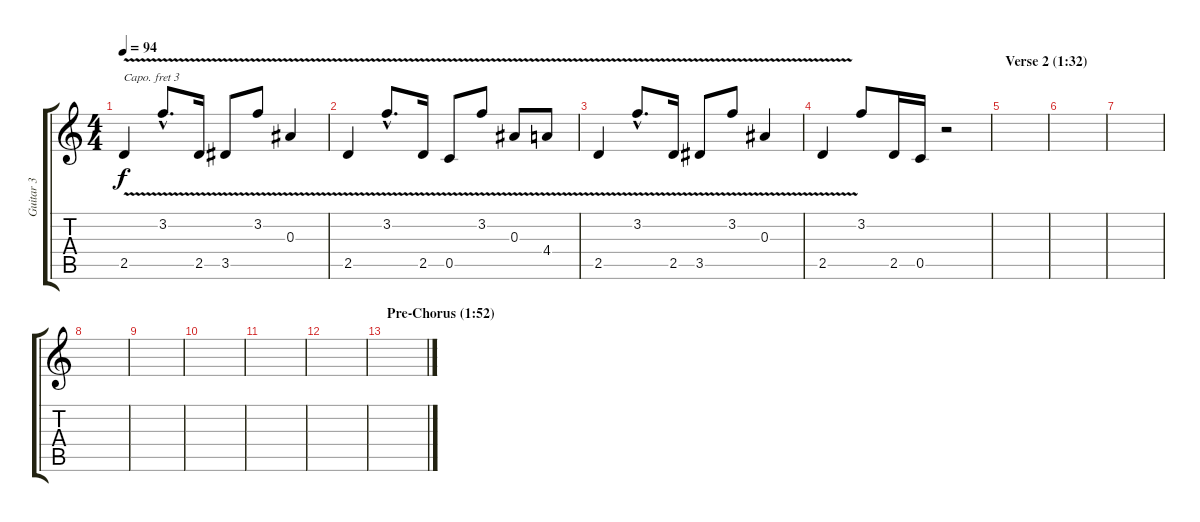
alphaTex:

\track ("Guitar 3" "Guitar 3") {instrument electricguitarclean}
\staff {score tabs}
\capo 3
\tuning (E4 B3 G3 D3 A2 E2) {hide}
\ts (4 4)
\tempo 94
\clef g2
\ks c
2.5{v}.4{dy f} 3.2{v hac}.8{d} 2.5{v}.16 3.5{v}.8 3.2{v}.8 0.3{v}.4 |
2.5{v}.4 3.2{v hac}.8{d} 2.5{v}.16 0.5{v}.8 3.2{v}.8 0.3{v}.8 4.4{v}.8 |
2.5{v}.4 3.2{v hac}.8{d} 2.5{v}.16 3.5{v}.8 3.2{v}.8 0.3{v}.4 |
2.5{v}.4 3.2.8 2.5.16 0.5.16 r.2 |
\section ("" "Verse 2 (1:32)")
|
|
|
|
|
|
|
|
\section ("" "Pre-Chorus (1:52)")
